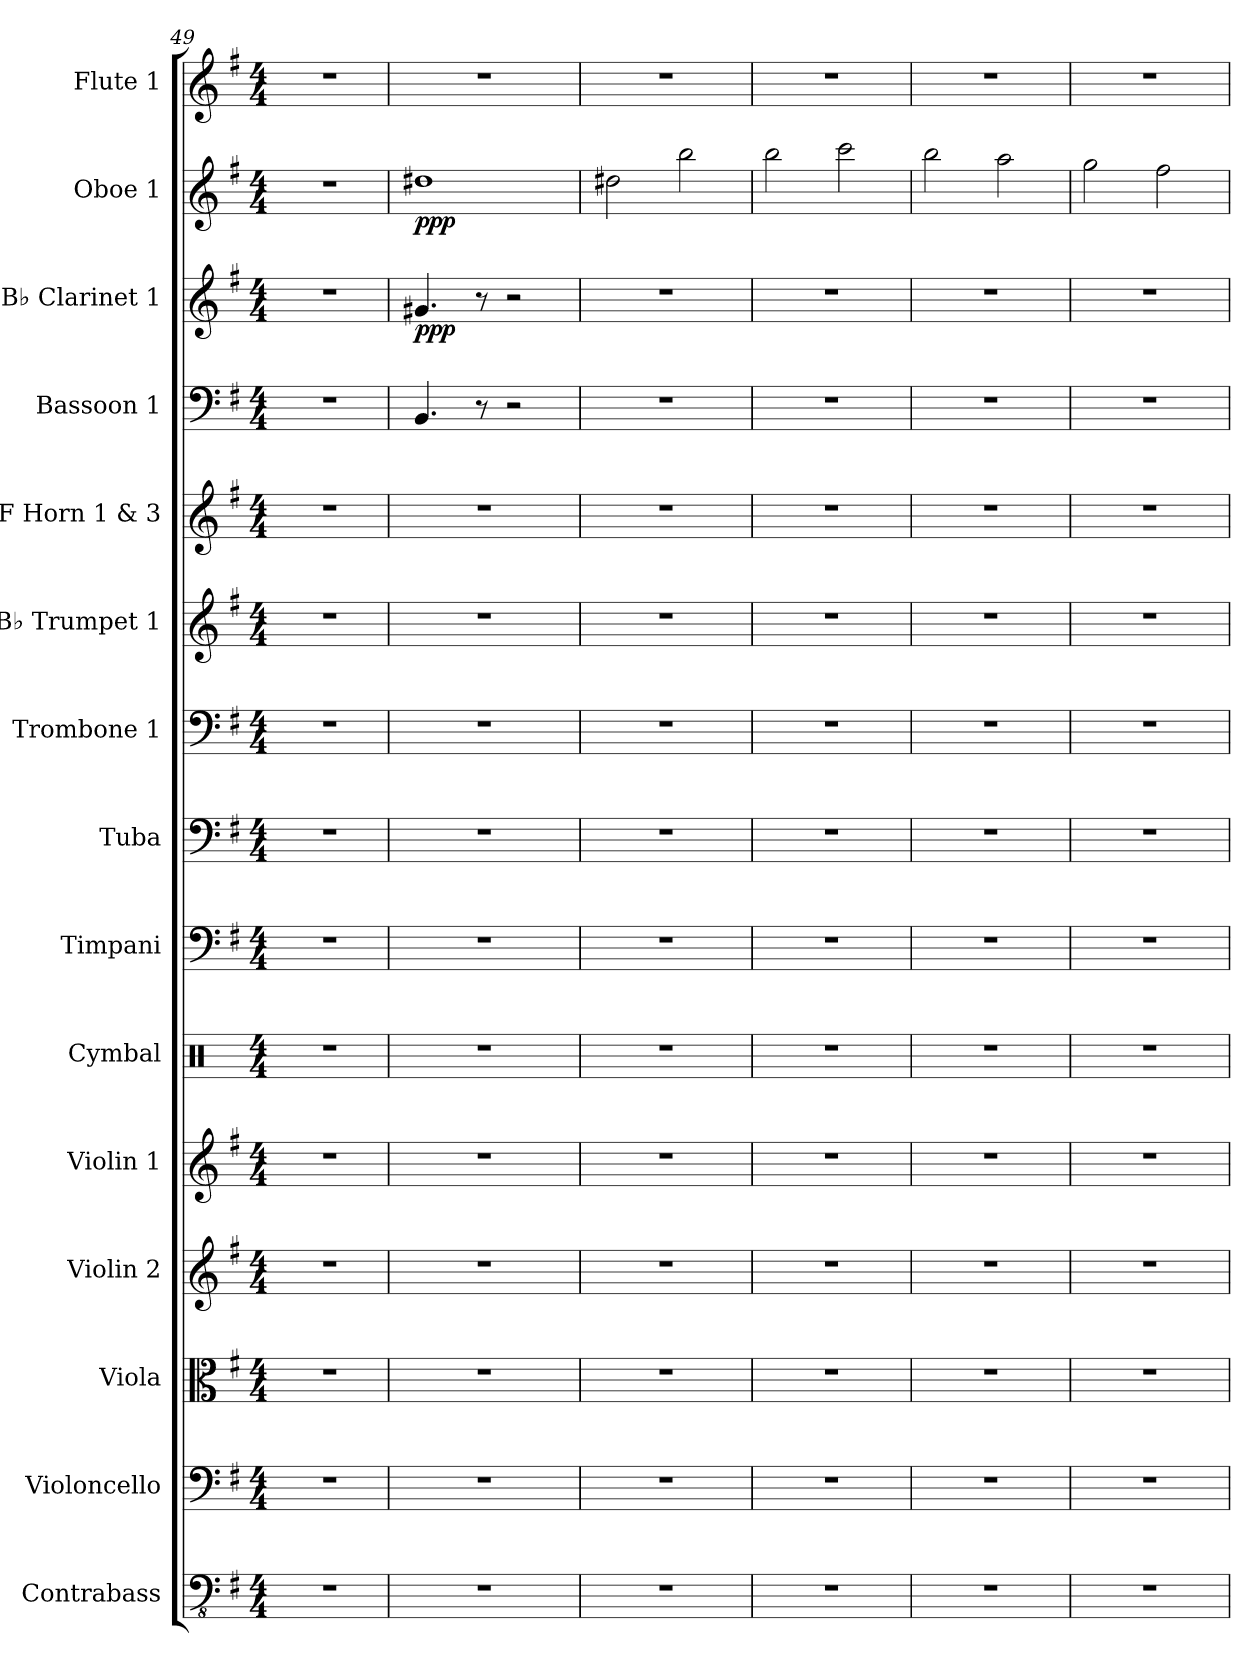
**kern	**kern	**kern	**kern	**kern	**kern	**kern	**kern	**kern	**kern	**kern	**kern	**kern	**dynam	**kern	**dynam	**kern
*part15	*part14	*part13	*part12	*part11	*part10	*part9	*part8	*part7	*part6	*part5	*part4	*part3	*part3	*part2	*part2	*part1
*staff15	*staff14	*staff13	*staff12	*staff11	*staff10	*staff9	*staff8	*staff7	*staff6	*staff5	*staff4	*staff3	*staff3	*staff2	*staff2	*staff1
*I"Contrabass	*I"Violoncello	*I"Viola	*I"Violin 2	*I"Violin 1	*I"Cymbal	*I"Timpani	*I"Tuba	*I"Trombone 1	*I"B♭ Trumpet 1	*I"F Horn 1 &amp; 3	*I"Bassoon 1	*I"B♭ Clarinet 1	*	*I"Oboe 1	*	*I"Flute 1
*I'Cb.	*I'Vc.	*I'Vla.	*I'Vln. 2	*I'Vln. 1	*I'Cym.	*I'Timp.	*I'Tba.	*I'Tbn. 1	*I'B♭ Tpt. 1	*I'F Hn. 1 3	*I'Bsn. 1	*I'B♭ Cl. 1	*	*I'Ob. 1	*	*I'Fl. 1
*clefFv4	*clefF4	*clefC3	*clefG2	*clefG2	*clefX	*clefF4	*clefF4	*clefF4	*clefG2	*clefG2	*clefF4	*clefG2	*	*clefG2	*	*clefG2
*ITrd7c12	*	*	*	*	*	*	*	*	*ITrd1c2	*ITrd4c7	*	*ITrd1c2	*	*	*	*
*k[f#]	*k[f#]	*k[f#]	*k[f#]	*k[f#]	*k[]	*k[f#]	*k[f#]	*k[f#]	*k[b-]	*k[]	*k[f#]	*k[b-]	*	*k[f#]	*	*k[f#]
*M4/4	*M4/4	*M4/4	*M4/4	*M4/4	*M4/4	*M4/4	*M4/4	*M4/4	*M4/4	*M4/4	*M4/4	*M4/4	*	*M4/4	*	*M4/4
=49	=49	=49	=49	=49	=49	=49	=49	=49	=49	=49	=49	=49	=49	=49	=49	=49
1r	1r	1r	1r	1r	1r	1r	1r	1r	1r	1r	1r	1r	.	1r	.	1r
=50	=50	=50	=50	=50	=50	=50	=50	=50	=50	=50	=50	=50	=50	=50	=50	=50
!	!	!	!	!	!	!	!	!	!	!	!	!	!LO:DY:b	!	!LO:DY:b	!
1r	1r	1r	1r	1r	1r	1r	1r	1r	1r	1r	4.BB/	4.f#X/	ppp	1dd#X	ppp	1r
.	.	.	.	.	.	.	.	.	.	.	8r	8r	.	.	.	.
.	.	.	.	.	.	.	.	.	.	.	2r	2r	.	.	.	.
=51	=51	=51	=51	=51	=51	=51	=51	=51	=51	=51	=51	=51	=51	=51	=51	=51
1r	1r	1r	1r	1r	1r	1r	1r	1r	1r	1r	1r	1r	.	2dd#X\	.	1r
.	.	.	.	.	.	.	.	.	.	.	.	.	.	2bb\	.	.
=52	=52	=52	=52	=52	=52	=52	=52	=52	=52	=52	=52	=52	=52	=52	=52	=52
1r	1r	1r	1r	1r	1r	1r	1r	1r	1r	1r	1r	1r	.	2bb\	.	1r
.	.	.	.	.	.	.	.	.	.	.	.	.	.	2ccc\	.	.
=53	=53	=53	=53	=53	=53	=53	=53	=53	=53	=53	=53	=53	=53	=53	=53	=53
1r	1r	1r	1r	1r	1r	1r	1r	1r	1r	1r	1r	1r	.	2bb\	.	1r
.	.	.	.	.	.	.	.	.	.	.	.	.	.	2aa\	.	.
=54	=54	=54	=54	=54	=54	=54	=54	=54	=54	=54	=54	=54	=54	=54	=54	=54
1r	1r	1r	1r	1r	1r	1r	1r	1r	1r	1r	1r	1r	.	2gg\	.	1r
.	.	.	.	.	.	.	.	.	.	.	.	.	.	2ff#\	.	.
=	=	=	=	=	=	=	=	=	=	=	=	=	=	=	=	=
*-	*-	*-	*-	*-	*-	*-	*-	*-	*-	*-	*-	*-	*-	*-	*-	*-
